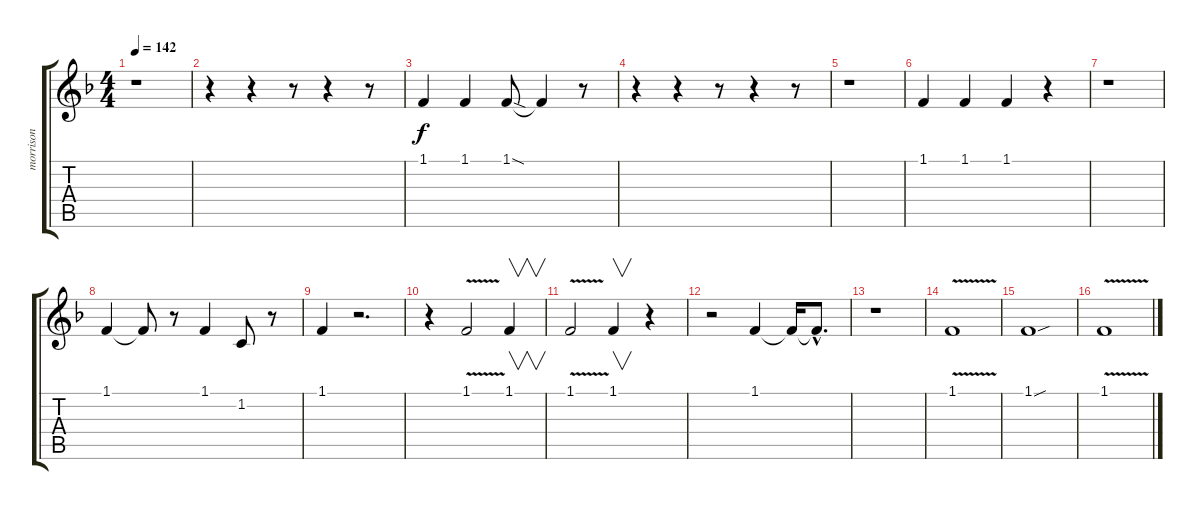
\track ("morrison" "morrison") {instrument baritonesax}
\staff {score tabs}
\tuning (E4 B3 G3 D3 A2 E2) {hide}
\ts (4 4)
\tempo 142
\clef g2
\ks f
r.1{dy f} |
r.4 r.4 r.8 r.4 r.8 |
1.1.4 1.1.4 1.1{sod}.8 1.1{t}.4 r.8 |
r.4 r.4 r.8 r.4 r.8 |
r.1 |
1.1.4 1.1.4 1.1.4 r.4 |
r.1 |
1.1.4 1.1{t}.8 r.8 1.1.4 1.2.8 r.8 |
1.1.4 r.2{d} |
r.4 1.1{v}.2 1.1.4{v} |
1.1{v}.2 1.1.4{v} r.4 |
r.2 1.1.4 1.1{t}.16 1.1{hac t}.8{d} |
r.1 |
1.1{v}.1 |
1.1{sou}.1 |
1.1{v}.1
